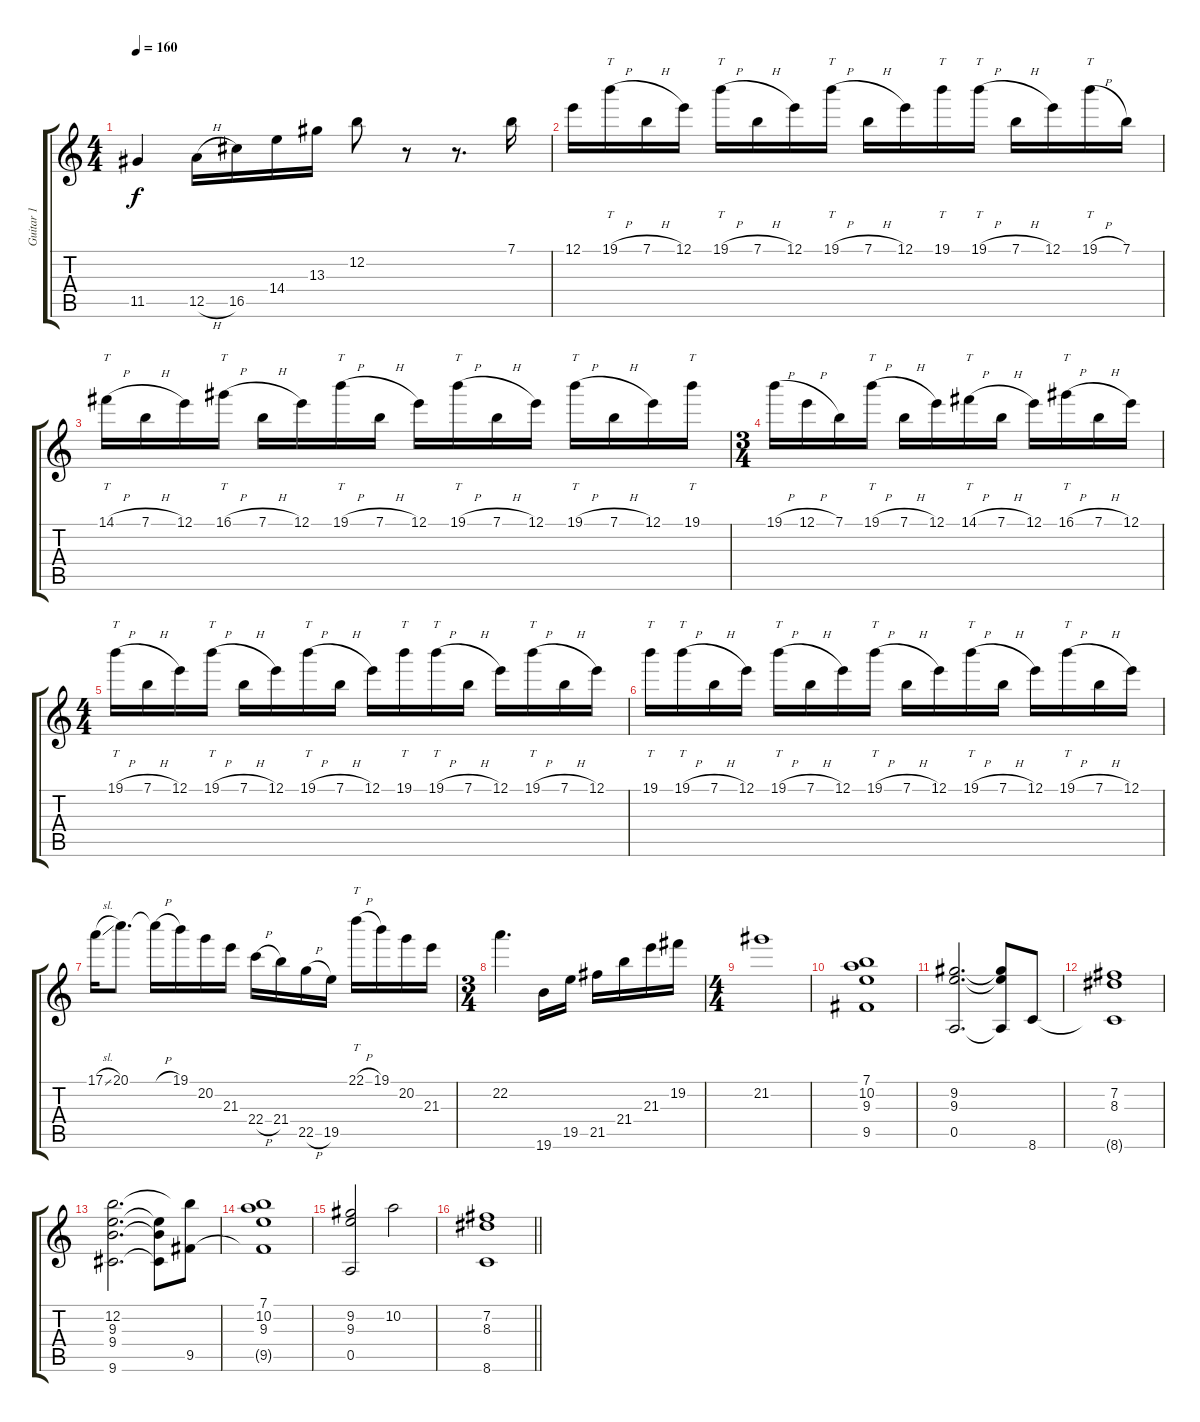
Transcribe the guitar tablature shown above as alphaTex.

\track ("Guitar 1" "Guitar 1") {instrument electricguitarclean}
\staff {score tabs}
\tuning (E4 B3 G3 D3 A2 E2) {hide}
\ts (4 4)
\tempo 160
\clef g2
\ks c
11.5.4{dy f} 12.5{h}.16 16.5.16 14.4.16 13.3.16 12.2.8 r.8 r.8{d} 7.1.16 |
12.1.16 19.1{h}.16{tt} 7.1{h}.16 12.1.16 19.1{h}.16{tt} 7.1{h}.16 12.1.16 19.1{h}.16{tt} 7.1{h}.16 12.1.16 19.1.16{tt} 19.1{h}.16{tt} 7.1{h}.16 12.1.16 19.1{h}.16{tt} 7.1.16 |
14.1{h}.16{tt} 7.1{h}.16 12.1.16 16.1{h}.16{tt} 7.1{h}.16 12.1.16 19.1{h}.16{tt} 7.1{h}.16 12.1.16 19.1{h}.16{tt} 7.1{h}.16 12.1.16 19.1{h}.16{tt} 7.1{h}.16 12.1.16 19.1.16{tt} |
\ts (3 4)
19.1{h}.16 12.1{h}.16 7.1.16 19.1{h}.16{tt} 7.1{h}.16 12.1.16 14.1{h}.16{tt} 7.1{h}.16 12.1.16 16.1{h}.16{tt} 7.1{h}.16 12.1.16 |
\ts (4 4)
19.1{h}.16{tt} 7.1{h}.16 12.1.16 19.1{h}.16{tt} 7.1{h}.16 12.1.16 19.1{h}.16{tt} 7.1{h}.16 12.1.16 19.1.16{tt} 19.1{h}.16{tt} 7.1{h}.16 12.1.16 19.1{h}.16{tt} 7.1{h}.16 12.1.16 |
19.1.16{tt} 19.1{h}.16{tt} 7.1{h}.16 12.1.16 19.1{h}.16{tt} 7.1{h}.16 12.1.16 19.1{h}.16{tt} 7.1{h}.16 12.1.16 19.1{h}.16{tt} 7.1{h}.16 12.1.16 19.1{h}.16{tt} 7.1{h}.16 12.1.16 |
17.1{sl}.16 20.1.8{d} 20.1{h t}.16 19.1.16 20.2.16 21.3.16 22.4{h}.16 21.4.16 22.5{h}.16 19.5.16 22.1{h}.16{tt} 19.1.16 20.2.16 21.3.16 |
\ts (3 4)
22.2.4{d} 19.6.16 19.5.16 21.5.16 21.4.16 21.3.16 19.2.16 |
\ts (4 4)
21.2.1 |
(7.1 10.2 9.3 9.5).1{instrument electricguitarclean} |
(9.2 9.3 0.5).2{d} (9.2{t} 9.3{t} 0.5{t}).8 8.6.8 |
(7.2 8.3 8.6{t}).1 |
(12.2 9.3 9.4 9.6).2{d} (9.3{t} 9.4{t} 9.6{t}).8 (12.2{t} 9.5).8 |
(7.1 10.2 9.3 9.5{t}).1 |
(9.2 9.3 0.5).2 10.2.2 |
\barLineRight lightlight
(7.2 8.3 8.6).1
